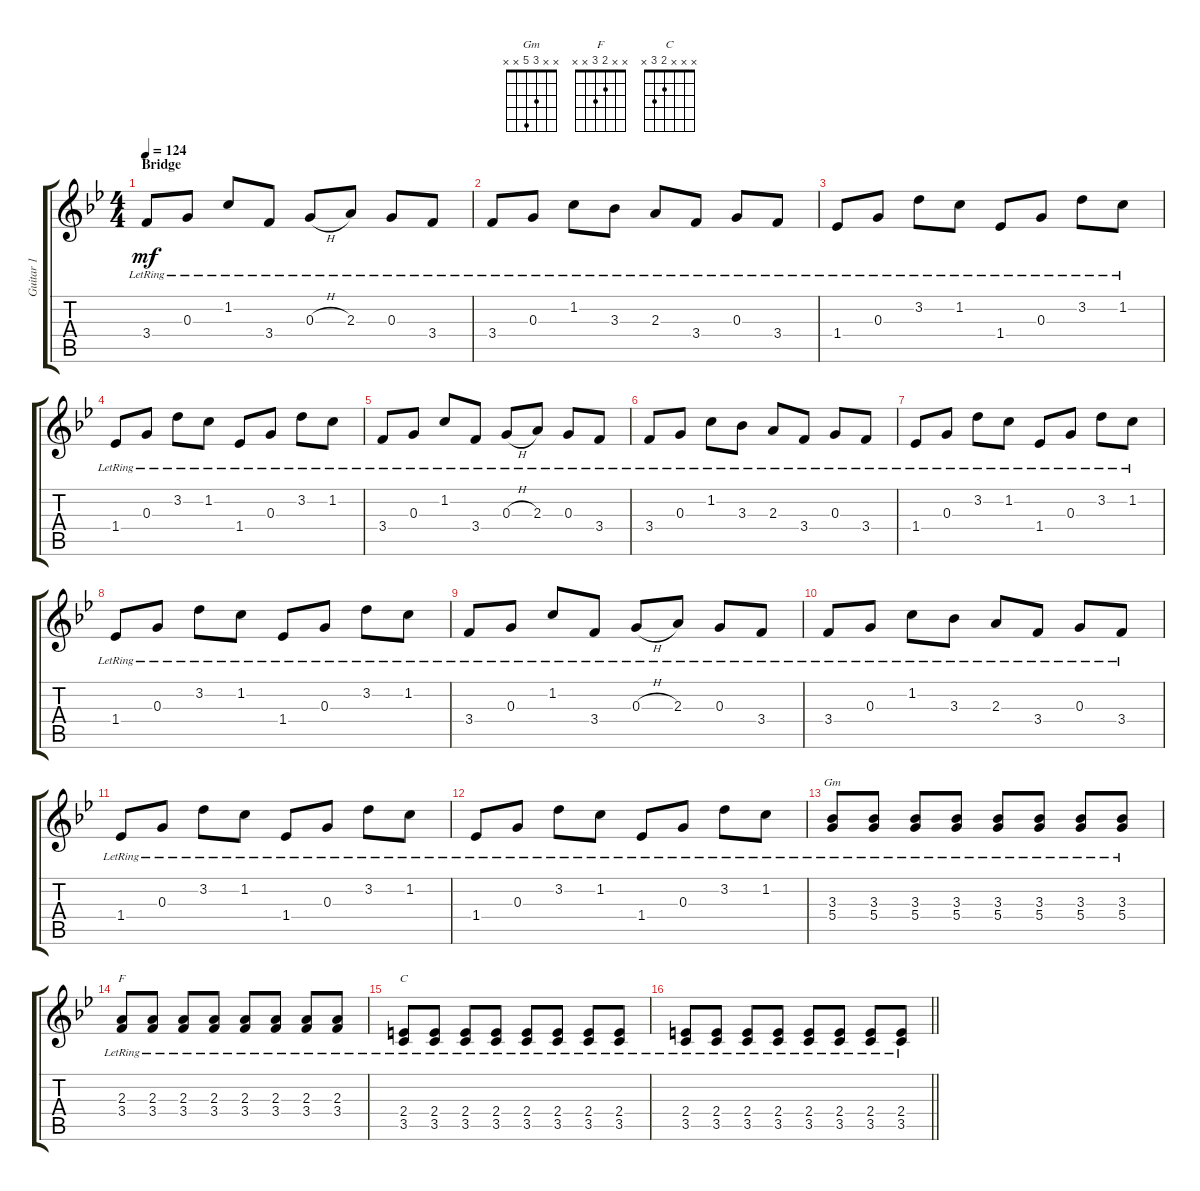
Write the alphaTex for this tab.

\track ("Guitar 1" "Guitar 1") {instrument electricguitarclean}
\staff {score tabs}
\tuning (E4 B3 G3 D3 A2 E2) {hide}
\chord ("Gm" x x 3 5 x x)
\chord ("F" x x 2 3 x x)
\chord ("C" x x x 2 3 x)
\ts (4 4)
\section ("" "Bridge")
\tempo 124
\clef g2
\ks gminor
3.4{lr}.8{dy mf} 0.3{lr}.8 1.2{lr}.8 3.4{lr}.8 0.3{h lr}.8 2.3{lr}.8 0.3{lr}.8 3.4{lr}.8 |
3.4{lr}.8 0.3{lr}.8 1.2{lr}.8 3.3{lr}.8 2.3{lr}.8 3.4{lr}.8 0.3{lr}.8 3.4{lr}.8 |
1.4{lr}.8 0.3{lr}.8 3.2{lr}.8 1.2{lr}.8 1.4{lr}.8 0.3{lr}.8 3.2{lr}.8 1.2{lr}.8 |
1.4{lr}.8 0.3{lr}.8 3.2{lr}.8 1.2{lr}.8 1.4{lr}.8 0.3{lr}.8 3.2{lr}.8 1.2{lr}.8 |
3.4{lr}.8 0.3{lr}.8 1.2{lr}.8 3.4{lr}.8 0.3{h lr}.8 2.3{lr}.8 0.3{lr}.8 3.4{lr}.8 |
3.4{lr}.8 0.3{lr}.8 1.2{lr}.8 3.3{lr}.8 2.3{lr}.8 3.4{lr}.8 0.3{lr}.8 3.4{lr}.8 |
1.4{lr}.8 0.3{lr}.8 3.2{lr}.8 1.2{lr}.8 1.4{lr}.8 0.3{lr}.8 3.2{lr}.8 1.2{lr}.8 |
1.4{lr}.8 0.3{lr}.8 3.2{lr}.8 1.2{lr}.8 1.4{lr}.8 0.3{lr}.8 3.2{lr}.8 1.2{lr}.8 |
3.4{lr}.8 0.3{lr}.8 1.2{lr}.8 3.4{lr}.8 0.3{h lr}.8 2.3{lr}.8 0.3{lr}.8 3.4{lr}.8 |
3.4{lr}.8 0.3{lr}.8 1.2{lr}.8 3.3{lr}.8 2.3{lr}.8 3.4{lr}.8 0.3{lr}.8 3.4{lr}.8 |
1.4{lr}.8 0.3{lr}.8 3.2{lr}.8 1.2{lr}.8 1.4{lr}.8 0.3{lr}.8 3.2{lr}.8 1.2{lr}.8 |
1.4{lr}.8 0.3{lr}.8 3.2{lr}.8 1.2{lr}.8 1.4{lr}.8 0.3{lr}.8 3.2{lr}.8 1.2{lr}.8 |
(3.3{lr} 5.4{lr}).8{ch "Gm"} (3.3{lr} 5.4{lr}).8 (3.3{lr} 5.4{lr}).8 (3.3{lr} 5.4{lr}).8 (3.3{lr} 5.4{lr}).8 (3.3{lr} 5.4{lr}).8 (3.3{lr} 5.4{lr}).8 (3.3{lr} 5.4{lr}).8 |
(2.3{lr} 3.4{lr}).8{ch "F"} (2.3{lr} 3.4{lr}).8 (2.3{lr} 3.4{lr}).8 (2.3{lr} 3.4{lr}).8 (2.3{lr} 3.4{lr}).8 (2.3{lr} 3.4{lr}).8 (2.3{lr} 3.4{lr}).8 (2.3{lr} 3.4{lr}).8 |
(2.4{lr} 3.5{lr}).8{ch "C"} (2.4{lr} 3.5{lr}).8 (2.4{lr} 3.5{lr}).8 (2.4{lr} 3.5{lr}).8 (2.4{lr} 3.5{lr}).8 (2.4{lr} 3.5{lr}).8 (2.4{lr} 3.5{lr}).8 (2.4{lr} 3.5{lr}).8 |
\barLineRight lightlight
(2.4{lr} 3.5{lr}).8 (2.4{lr} 3.5{lr}).8 (2.4{lr} 3.5{lr}).8 (2.4{lr} 3.5{lr}).8 (2.4{lr} 3.5{lr}).8 (2.4{lr} 3.5{lr}).8 (2.4{lr} 3.5{lr}).8 (2.4{lr} 3.5{lr}).8
